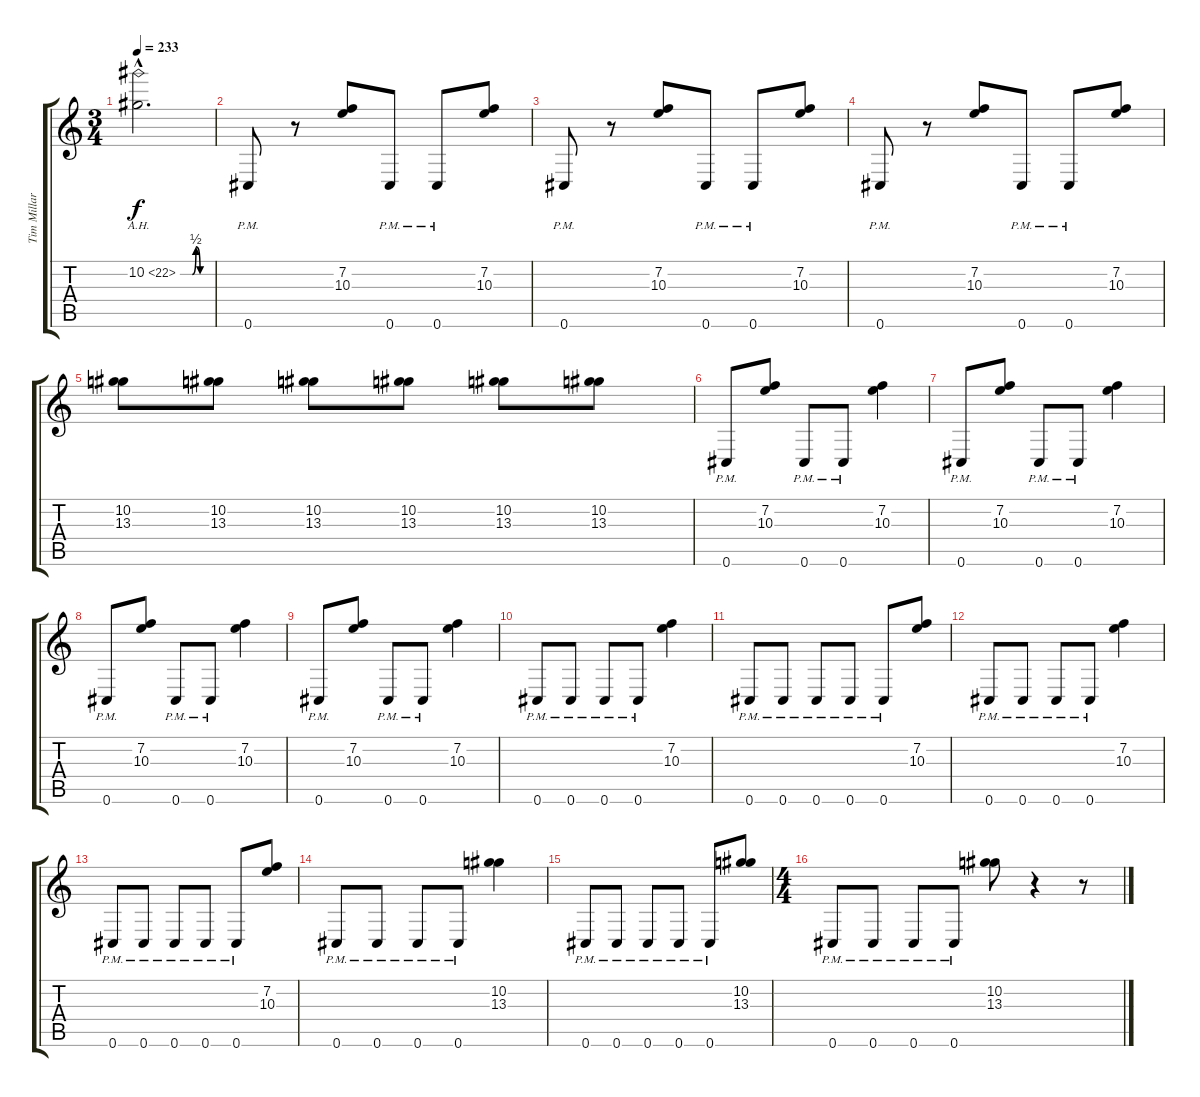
\track ("Tim Millar" "Tim Millar") {instrument distortionguitar}
\staff {score tabs}
\tuning (Eb4 Bb3 Gb3 Db3 Ab2 Db2) {hide}
\ts (3 4)
\tempo 233
\clef g2
\ks c
10.2{be (custom 0 0 23 0 30 2 38 0 60 0) ah 12 hac}.2{d dy f} |
0.6{pm}.8 r.8 (7.2 10.3).8 0.6{pm}.8 0.6{pm}.8 (7.2 10.3).8 |
0.6{pm}.8 r.8 (7.2 10.3).8 0.6{pm}.8 0.6{pm}.8 (7.2 10.3).8 |
0.6{pm}.8 r.8 (7.2 10.3).8 0.6{pm}.8 0.6{pm}.8 (7.2 10.3).8 |
(10.2 13.3).8 (10.2 13.3).8 (10.2 13.3).8 (10.2 13.3).8 (10.2 13.3).8 (10.2 13.3).8 |
0.6{pm}.8 (7.2 10.3).8 0.6{pm}.8 0.6{pm}.8 (7.2 10.3).4 |
0.6{pm}.8 (7.2 10.3).8 0.6{pm}.8 0.6{pm}.8 (7.2 10.3).4 |
0.6{pm}.8 (7.2 10.3).8 0.6{pm}.8 0.6{pm}.8 (7.2 10.3).4 |
0.6{pm}.8 (7.2 10.3).8 0.6{pm}.8 0.6{pm}.8 (7.2 10.3).4 |
0.6{pm}.8 0.6{pm}.8 0.6{pm}.8 0.6{pm}.8 (7.2 10.3).4 |
0.6{pm}.8 0.6{pm}.8 0.6{pm}.8 0.6{pm}.8 0.6{pm}.8 (7.2 10.3).8 |
0.6{pm}.8 0.6{pm}.8 0.6{pm}.8 0.6{pm}.8 (7.2 10.3).4 |
0.6{pm}.8 0.6{pm}.8 0.6{pm}.8 0.6{pm}.8 0.6{pm}.8 (7.2 10.3).8 |
0.6{pm}.8 0.6{pm}.8 0.6{pm}.8 0.6{pm}.8 (10.2 13.3).4 |
0.6{pm}.8 0.6{pm}.8 0.6{pm}.8 0.6{pm}.8 0.6{pm}.8 (10.2 13.3).8 |
\ts (4 4)
0.6{pm}.8 0.6{pm}.8 0.6{pm}.8 0.6{pm}.8 (10.2 13.3).8 r.4 r.8
